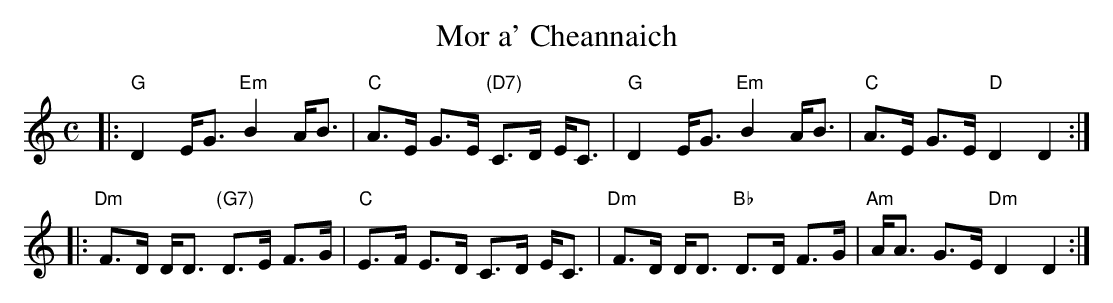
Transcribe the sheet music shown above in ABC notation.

X:1
T: Mor a' Cheannaich
M: C
L: 1/8
K: GMix
|: "G"D2 E<G "Em"B2 A<B | "C"A>E G>E "(D7)"C>D E<C \
|  "G"D2 E<G "Em"B2 A<B | "C"A>E G>E "D"D2 D2 :|
|: "Dm"F>D D<D "(G7)"D>E F>G | "C"E>F E>D C>D E<C \
|  "Dm"F>D D<D "Bb"D>D F>G | "Am"A<A G>E "Dm"D2 D2 :|
